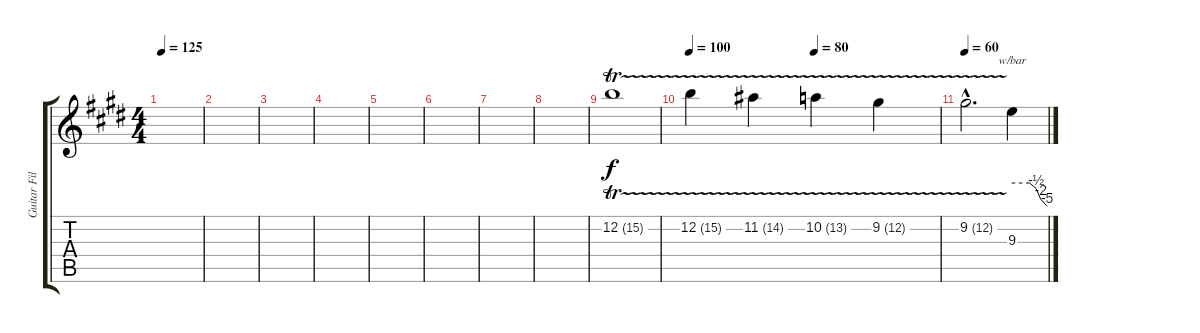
\track ("Guitar Fills" "Guitar Fil") {instrument overdrivenguitar}
\staff {score tabs}
\tuning (E4 B3 G3 D3 A2 E2) {hide}
\ts (4 4)
\tempo 125
\clef g2
\ks e
|
|
|
|
|
|
|
|
12.2{tr (15 32)}.1 |
\tempo 100
\tempo (80 0.5)
12.2{tr (15 32)}.4 11.2{tr (14 32)}.4 10.2{tr (13 32)}.4 9.2{tr (12 32)}.4 |
\tempo 60
9.2{tr (12 32) hac}.2{d} 9.3.4{tbe (custom default 0 0 30 0 41 -2 49 -8 60 -20)}
